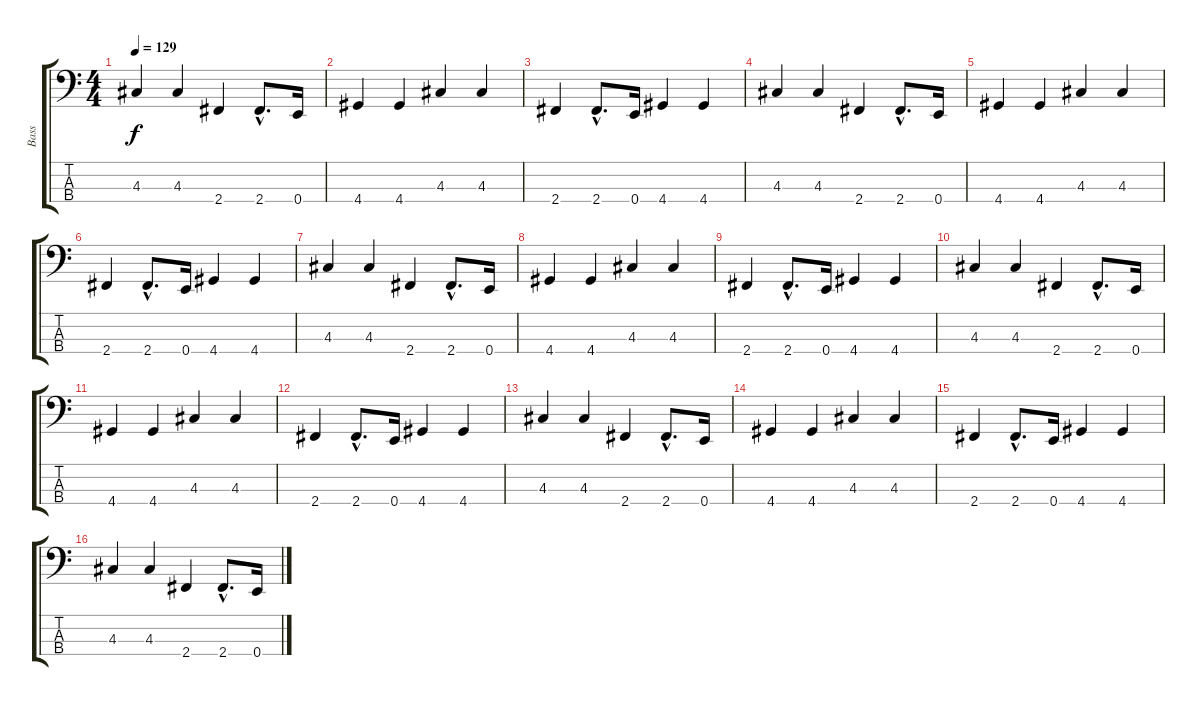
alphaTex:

\track ("Bass" "Bass") {instrument electricbassfinger}
\staff {score tabs}
\tuning (G2 D2 A1 E1) {hide}
\ts (4 4)
\tempo 129
\clef f4
\ks c
4.3.4{dy f} 4.3.4 2.4.4 2.4{hac}.8{d} 0.4.16 |
4.4.4 4.4.4 4.3.4 4.3.4 |
2.4.4 2.4{hac}.8{d} 0.4.16 4.4.4 4.4.4 |
4.3.4 4.3.4 2.4.4 2.4{hac}.8{d} 0.4.16 |
4.4.4 4.4.4 4.3.4 4.3.4 |
2.4.4 2.4{hac}.8{d} 0.4.16 4.4.4 4.4.4 |
4.3.4 4.3.4 2.4.4 2.4{hac}.8{d} 0.4.16 |
4.4.4 4.4.4 4.3.4 4.3.4 |
2.4.4 2.4{hac}.8{d} 0.4.16 4.4.4 4.4.4 |
4.3.4 4.3.4 2.4.4 2.4{hac}.8{d} 0.4.16 |
4.4.4 4.4.4 4.3.4 4.3.4 |
2.4.4 2.4{hac}.8{d} 0.4.16 4.4.4 4.4.4 |
4.3.4 4.3.4 2.4.4 2.4{hac}.8{d} 0.4.16 |
4.4.4 4.4.4 4.3.4 4.3.4 |
2.4.4 2.4{hac}.8{d} 0.4.16 4.4.4 4.4.4 |
4.3.4 4.3.4 2.4.4 2.4{hac}.8{d} 0.4.16
